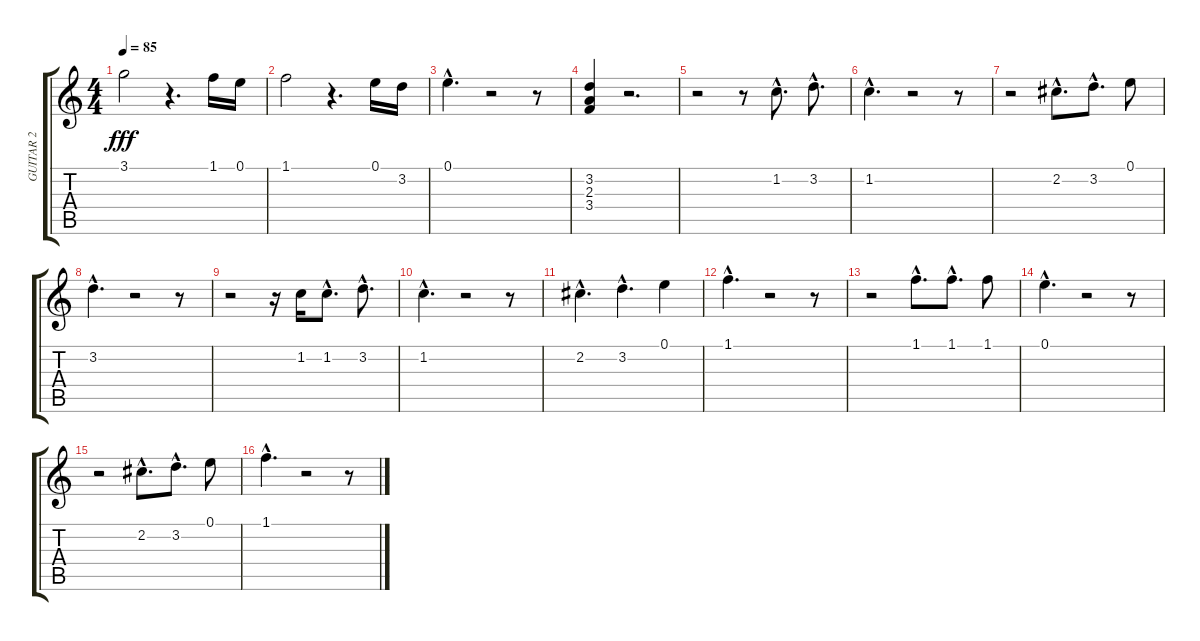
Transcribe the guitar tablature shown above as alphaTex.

\track ("GUITAR 2" "GUITAR 2") {instrument acousticguitarnylon}
\staff {score tabs}
\tuning (E4 B3 G3 D3 A2 E2) {hide}
\ts (4 4)
\tempo 85
\clef g2
\ks c
3.1.2{dy fff} r.4{d} 1.1.16 0.1.16 |
1.1.2 r.4{d} 0.1.16 3.2.16 |
0.1{hac}.4{d} r.2 r.8 |
(3.2 2.3 3.4).4 r.2{d} |
r.2 r.8 1.2{hac}.8{d} 3.2{hac}.8{d} |
1.2{hac}.4{d} r.2 r.8 |
r.2 2.2{hac}.8{d} 3.2{hac}.8{d} 0.1.8 |
3.2{hac}.4{d} r.2 r.8 |
r.2 r.16 1.2.16 1.2{hac}.8{d} 3.2{hac}.8{d} |
1.2{hac}.4{d} r.2 r.8 |
2.2{hac}.4{d} 3.2{hac}.4{d} 0.1.4 |
1.1{hac}.4{d} r.2 r.8 |
r.2 1.1{hac}.8{d} 1.1{hac}.8{d} 1.1.8 |
0.1{hac}.4{d} r.2 r.8 |
r.2 2.2{hac}.8{d} 3.2{hac}.8{d} 0.1.8 |
1.1{hac}.4{d} r.2 r.8
